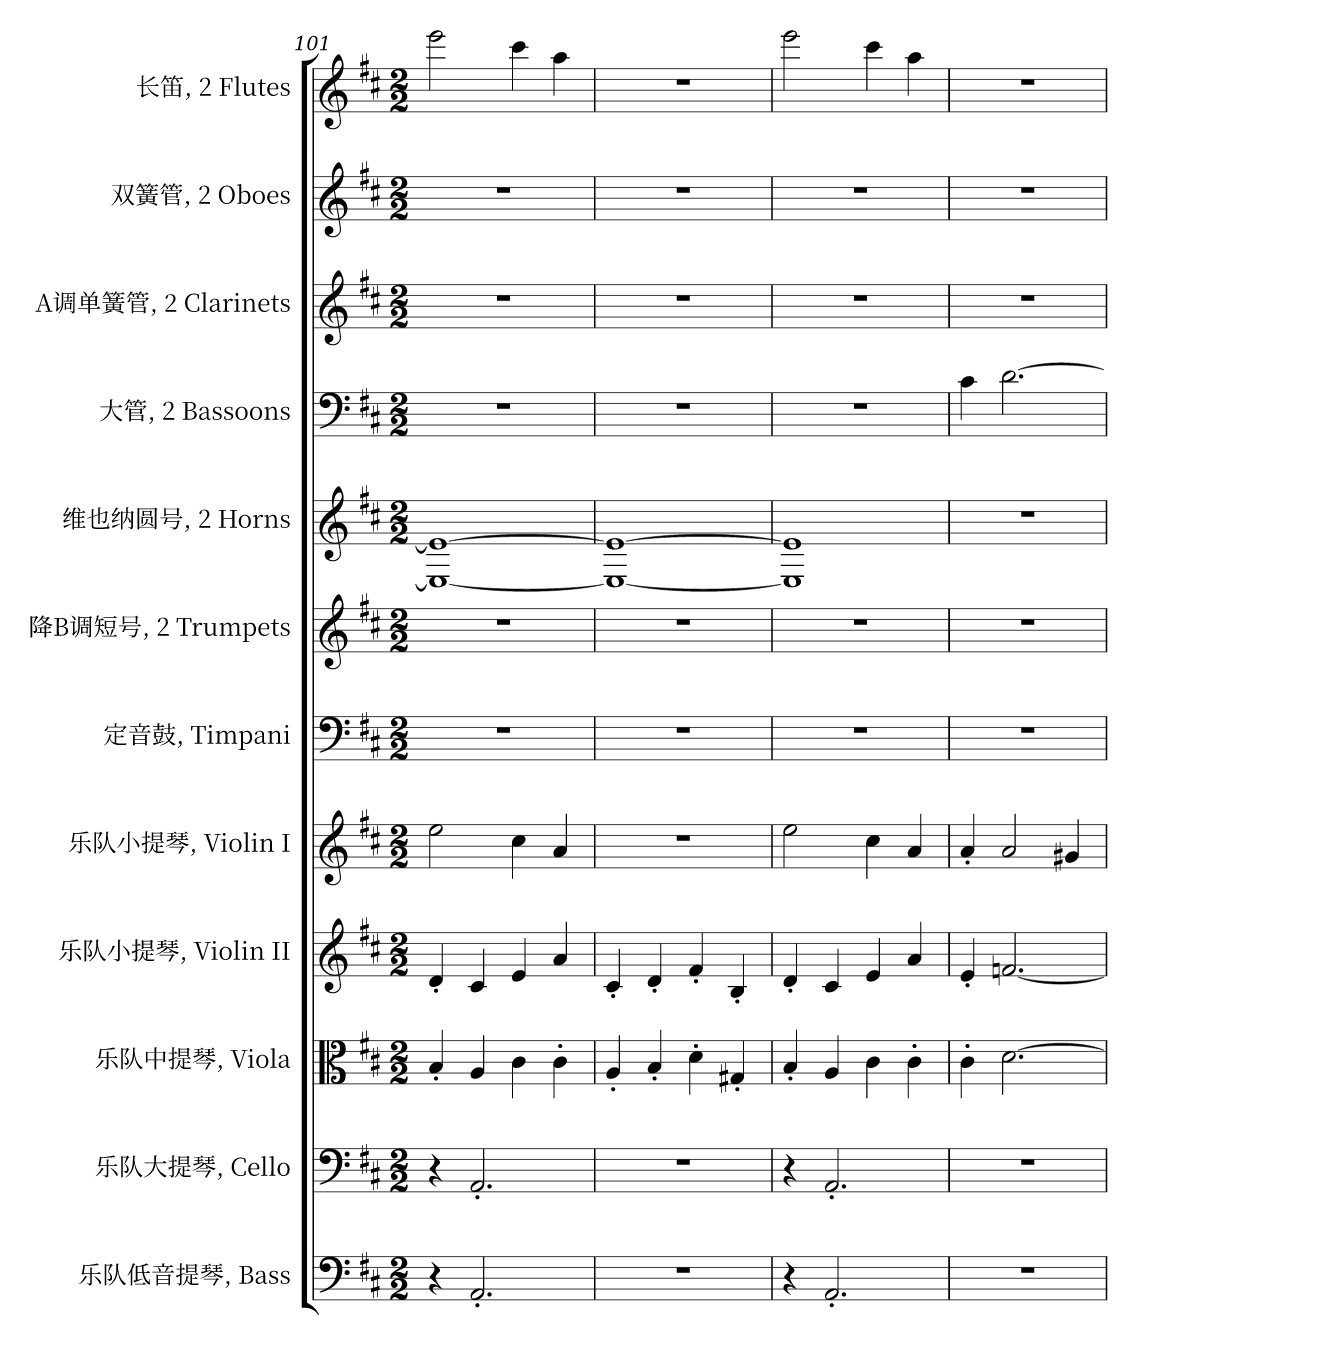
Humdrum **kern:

**kern	**kern	**kern	**kern	**kern	**kern	**kern	**kern	**kern	**kern	**kern	**kern
*part12	*part11	*part10	*part9	*part8	*part7	*part6	*part5	*part4	*part3	*part2	*part1
*staff12	*staff11	*staff10	*staff9	*staff8	*staff7	*staff6	*staff5	*staff4	*staff3	*staff2	*staff1
*I"乐队低音提琴, Bass	*I"乐队大提琴, Cello	*I"乐队中提琴, Viola	*I"乐队小提琴, Violin II	*I"乐队小提琴, Violin I	*I"定音鼓, Timpani	*I"降B调短号, 2 Trumpets	*I"维也纳圆号, 2 Horns	*I"大管, 2 Bassoons	*I"A调单簧管, 2 Clarinets	*I"双簧管, 2 Oboes	*I"长笛, 2 Flutes
*	*	*	*	*	*I'Timp.	*	*	*I'Bsn.	*I'A Cl.	*I'Ob.	*I'Fl.
*clefF4	*clefF4	*clefC3	*clefG2	*clefG2	*clefF4	*clefG2	*clefG2	*clefF4	*clefG2	*clefG2	*clefG2
*ITrd7c12	*	*	*	*	*	*ITrd1c2	*ITrd4c7	*	*ITrd1c2	*	*
*k[f#c#]	*k[f#c#]	*k[f#c#]	*k[f#c#]	*k[f#c#]	*k[f#c#]	*k[]	*k[f#]	*k[f#c#]	*k[]	*k[f#c#]	*k[f#c#]
*M2/2	*M2/2	*M2/2	*M2/2	*M2/2	*M2/2	*M2/2	*M2/2	*M2/2	*M2/2	*M2/2	*M2/2
=101	=101	=101	=101	=101	=101	=101	=101	=101	=101	=101	=101
4r	4r	4B'/	4d'/	2ee\	1r	1r	1AA_ 1A_	1r	1r	1r	2eee\
2.AAA'/	2.AA'/	4A/	4c#/	.	.	.	.	.	.	.	.
.	.	4c#\	4e/	4cc#\	.	.	.	.	.	.	4ccc#\
.	.	4c#'\	4a/	4a/	.	.	.	.	.	.	4aa\
=102	=102	=102	=102	=102	=102	=102	=102	=102	=102	=102	=102
1r	1r	4A'/	4c#'/	1r	1r	1r	1AA_ 1A_	1r	1r	1r	1r
.	.	4B'/	4d'/	.	.	.	.	.	.	.	.
.	.	4d'\	4f#'/	.	.	.	.	.	.	.	.
.	.	4G#X'/	4B'/	.	.	.	.	.	.	.	.
=103	=103	=103	=103	=103	=103	=103	=103	=103	=103	=103	=103
4r	4r	4B'/	4d'/	2ee\	1r	1r	1AA] 1A]	1r	1r	1r	2eee\
2.AAA'/	2.AA'/	4A/	4c#/	.	.	.	.	.	.	.	.
.	.	4c#\	4e/	4cc#\	.	.	.	.	.	.	4ccc#\
.	.	4c#'\	4a/	4a/	.	.	.	.	.	.	4aa\
=104	=104	=104	=104	=104	=104	=104	=104	=104	=104	=104	=104
1r	1r	4c#'\	4e'/	4a'/	1r	1r	1r	4c#\	1r	1r	1r
.	.	[2.d\	[2.fn/	2a/	.	.	.	[2.d\	.	.	.
.	.	.	.	4g#X/	.	.	.	.	.	.	.
=	=	=	=	=	=	=	=	=	=	=	=
*-	*-	*-	*-	*-	*-	*-	*-	*-	*-	*-	*-
